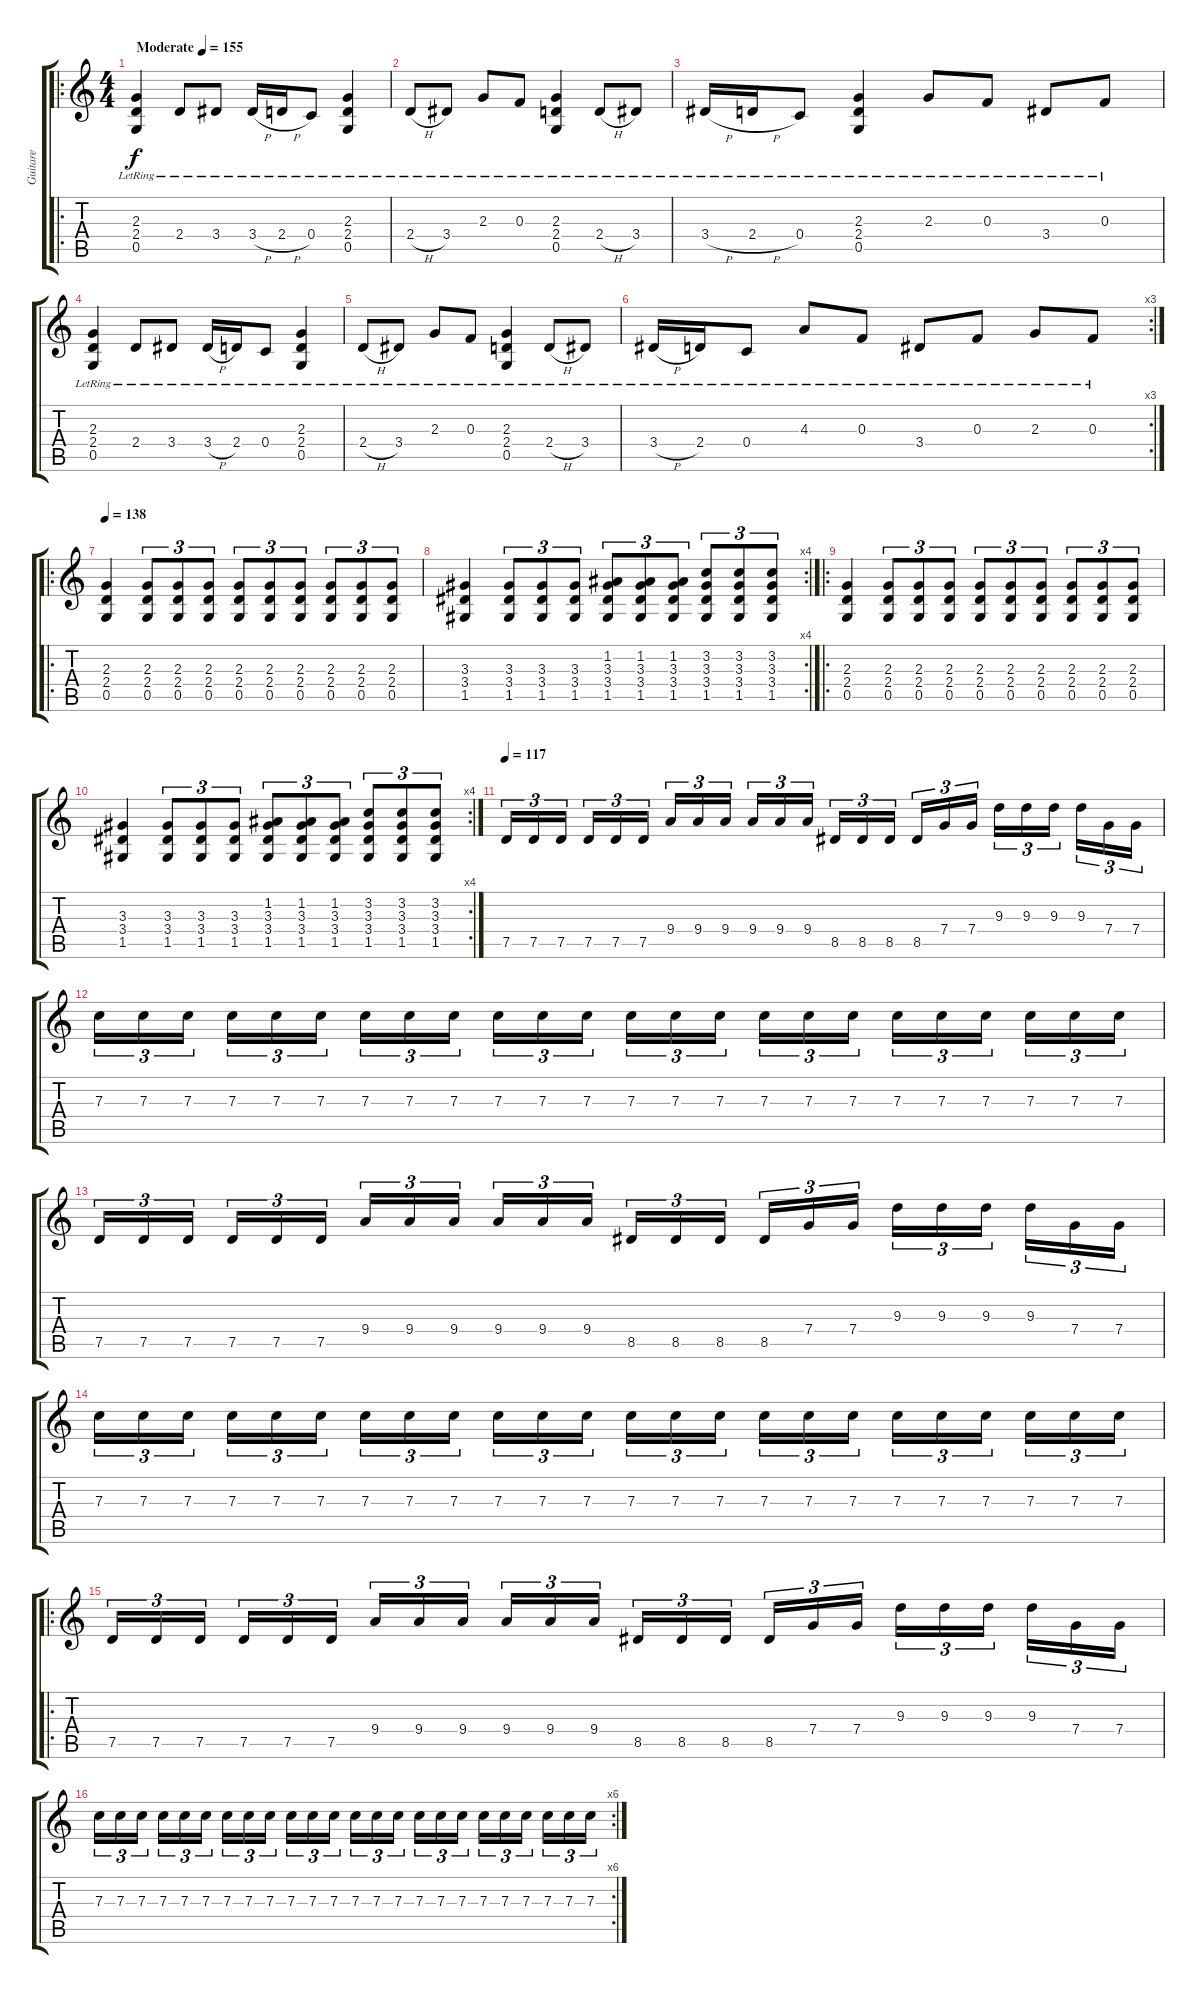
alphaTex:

\track ("Guitare" "Guitare") {instrument distortionguitar}
\staff {score tabs}
\tuning (D4 A3 F3 C3 G2 D2) {hide}
\ro
\ts (4 4)
\tempo (155 "Moderate")
\clef g2
\ks c
(2.3{lr} 2.4{lr} 0.5{lr}).4{dy f instrument acousticguitarsteel} 2.4{lr}.8 3.4{lr}.8 3.4{h lr}.16 2.4{h lr}.16 0.4{lr}.8 (2.3{lr} 2.4{lr} 0.5{lr}).4 |
2.4{h lr}.8 3.4{lr}.8 2.3{lr}.8 0.3{lr}.8 (2.3{lr} 2.4{lr} 0.5{lr}).4 2.4{h lr}.8 3.4{lr}.8 |
3.4{h lr}.16 2.4{h lr}.16 0.4{lr}.8 (2.3{lr} 2.4{lr} 0.5{lr}).4 2.3{lr}.8 0.3{lr}.8 3.4{lr}.8 0.3{lr}.8 |
(2.3{lr} 2.4{lr} 0.5{lr}).4 2.4{lr}.8 3.4{lr}.8 3.4{h lr}.16 2.4{lr}.16 0.4{lr}.8 (2.3{lr} 2.4{lr} 0.5{lr}).4 |
2.4{h lr}.8 3.4{lr}.8 2.3{lr}.8 0.3{lr}.8 (2.3{lr} 2.4{lr} 0.5{lr}).4 2.4{h lr}.8 3.4{lr}.8 |
\rc 3
3.4{h lr}.16 2.4{lr}.16 0.4{lr}.8 4.3{lr}.8 0.3{lr}.8 3.4{lr}.8 0.3{lr}.8 2.3{lr}.8 0.3{lr}.8 |
\ro
\tempo 138
(2.3 2.4 0.5).4{instrument distortionguitar} (2.3 2.4 0.5).8{tu (3 2)} (2.3 2.4 0.5).8{tu (3 2)} (2.3 2.4 0.5).8{tu (3 2)} (2.3 2.4 0.5).8{tu (3 2)} (2.3 2.4 0.5).8{tu (3 2)} (2.3 2.4 0.5).8{tu (3 2)} (2.3 2.4 0.5).8{tu (3 2)} (2.3 2.4 0.5).8{tu (3 2)} (2.3 2.4 0.5).8{tu (3 2)} |
\rc 4
(3.3 3.4 1.5).4 (3.3 3.4 1.5).8{tu (3 2)} (3.3 3.4 1.5).8{tu (3 2)} (3.3 3.4 1.5).8{tu (3 2)} (1.2 3.3 3.4 1.5).8{tu (3 2)} (1.2 3.3 3.4 1.5).8{tu (3 2)} (1.2 3.3 3.4 1.5).8{tu (3 2)} (3.2 3.3 3.4 1.5).8{tu (3 2)} (3.2 3.3 3.4 1.5).8{tu (3 2)} (3.2 3.3 3.4 1.5).8{tu (3 2)} |
\ro
(2.3 2.4 0.5).4 (2.3 2.4 0.5).8{tu (3 2)} (2.3 2.4 0.5).8{tu (3 2)} (2.3 2.4 0.5).8{tu (3 2)} (2.3 2.4 0.5).8{tu (3 2)} (2.3 2.4 0.5).8{tu (3 2)} (2.3 2.4 0.5).8{tu (3 2)} (2.3 2.4 0.5).8{tu (3 2)} (2.3 2.4 0.5).8{tu (3 2)} (2.3 2.4 0.5).8{tu (3 2)} |
\rc 4
(3.3 3.4 1.5).4 (3.3 3.4 1.5).8{tu (3 2)} (3.3 3.4 1.5).8{tu (3 2)} (3.3 3.4 1.5).8{tu (3 2)} (1.2 3.3 3.4 1.5).8{tu (3 2)} (1.2 3.3 3.4 1.5).8{tu (3 2)} (1.2 3.3 3.4 1.5).8{tu (3 2)} (3.2 3.3 3.4 1.5).8{tu (3 2)} (3.2 3.3 3.4 1.5).8{tu (3 2)} (3.2 3.3 3.4 1.5).8{tu (3 2)} |
\tempo 117
7.5.16{tu (3 2)} 7.5.16{tu (3 2)} 7.5.16{tu (3 2) beam splitsecondary} 7.5.16{tu (3 2)} 7.5.16{tu (3 2)} 7.5.16{tu (3 2)} 9.4.16{tu (3 2)} 9.4.16{tu (3 2)} 9.4.16{tu (3 2) beam splitsecondary} 9.4.16{tu (3 2)} 9.4.16{tu (3 2)} 9.4.16{tu (3 2)} 8.5.16{tu (3 2)} 8.5.16{tu (3 2)} 8.5.16{tu (3 2) beam splitsecondary} 8.5.16{tu (3 2)} 7.4.16{tu (3 2)} 7.4.16{tu (3 2)} 9.3.16{tu (3 2)} 9.3.16{tu (3 2)} 9.3.16{tu (3 2) beam splitsecondary} 9.3.16{tu (3 2)} 7.4.16{tu (3 2)} 7.4.16{tu (3 2)} |
7.3.16{tu (3 2)} 7.3.16{tu (3 2)} 7.3.16{tu (3 2) beam splitsecondary} 7.3.16{tu (3 2)} 7.3.16{tu (3 2)} 7.3.16{tu (3 2)} 7.3.16{tu (3 2)} 7.3.16{tu (3 2)} 7.3.16{tu (3 2) beam splitsecondary} 7.3.16{tu (3 2)} 7.3.16{tu (3 2)} 7.3.16{tu (3 2)} 7.3.16{tu (3 2)} 7.3.16{tu (3 2)} 7.3.16{tu (3 2) beam splitsecondary} 7.3.16{tu (3 2)} 7.3.16{tu (3 2)} 7.3.16{tu (3 2)} 7.3.16{tu (3 2)} 7.3.16{tu (3 2)} 7.3.16{tu (3 2) beam splitsecondary} 7.3.16{tu (3 2)} 7.3.16{tu (3 2)} 7.3.16{tu (3 2)} |
7.5.16{tu (3 2)} 7.5.16{tu (3 2)} 7.5.16{tu (3 2) beam splitsecondary} 7.5.16{tu (3 2)} 7.5.16{tu (3 2)} 7.5.16{tu (3 2)} 9.4.16{tu (3 2)} 9.4.16{tu (3 2)} 9.4.16{tu (3 2) beam splitsecondary} 9.4.16{tu (3 2)} 9.4.16{tu (3 2)} 9.4.16{tu (3 2)} 8.5.16{tu (3 2)} 8.5.16{tu (3 2)} 8.5.16{tu (3 2) beam splitsecondary} 8.5.16{tu (3 2)} 7.4.16{tu (3 2)} 7.4.16{tu (3 2)} 9.3.16{tu (3 2)} 9.3.16{tu (3 2)} 9.3.16{tu (3 2) beam splitsecondary} 9.3.16{tu (3 2)} 7.4.16{tu (3 2)} 7.4.16{tu (3 2)} |
7.3.16{tu (3 2)} 7.3.16{tu (3 2)} 7.3.16{tu (3 2) beam splitsecondary} 7.3.16{tu (3 2)} 7.3.16{tu (3 2)} 7.3.16{tu (3 2)} 7.3.16{tu (3 2)} 7.3.16{tu (3 2)} 7.3.16{tu (3 2) beam splitsecondary} 7.3.16{tu (3 2)} 7.3.16{tu (3 2)} 7.3.16{tu (3 2)} 7.3.16{tu (3 2)} 7.3.16{tu (3 2)} 7.3.16{tu (3 2) beam splitsecondary} 7.3.16{tu (3 2)} 7.3.16{tu (3 2)} 7.3.16{tu (3 2)} 7.3.16{tu (3 2)} 7.3.16{tu (3 2)} 7.3.16{tu (3 2) beam splitsecondary} 7.3.16{tu (3 2)} 7.3.16{tu (3 2)} 7.3.16{tu (3 2)} |
\ro
7.5.16{tu (3 2)} 7.5.16{tu (3 2)} 7.5.16{tu (3 2) beam splitsecondary} 7.5.16{tu (3 2)} 7.5.16{tu (3 2)} 7.5.16{tu (3 2)} 9.4.16{tu (3 2)} 9.4.16{tu (3 2)} 9.4.16{tu (3 2) beam splitsecondary} 9.4.16{tu (3 2)} 9.4.16{tu (3 2)} 9.4.16{tu (3 2)} 8.5.16{tu (3 2)} 8.5.16{tu (3 2)} 8.5.16{tu (3 2) beam splitsecondary} 8.5.16{tu (3 2)} 7.4.16{tu (3 2)} 7.4.16{tu (3 2)} 9.3.16{tu (3 2)} 9.3.16{tu (3 2)} 9.3.16{tu (3 2) beam splitsecondary} 9.3.16{tu (3 2)} 7.4.16{tu (3 2)} 7.4.16{tu (3 2)} |
\rc 6
7.3.16{tu (3 2)} 7.3.16{tu (3 2)} 7.3.16{tu (3 2) beam splitsecondary} 7.3.16{tu (3 2)} 7.3.16{tu (3 2)} 7.3.16{tu (3 2)} 7.3.16{tu (3 2)} 7.3.16{tu (3 2)} 7.3.16{tu (3 2) beam splitsecondary} 7.3.16{tu (3 2)} 7.3.16{tu (3 2)} 7.3.16{tu (3 2)} 7.3.16{tu (3 2)} 7.3.16{tu (3 2)} 7.3.16{tu (3 2) beam splitsecondary} 7.3.16{tu (3 2)} 7.3.16{tu (3 2)} 7.3.16{tu (3 2)} 7.3.16{tu (3 2)} 7.3.16{tu (3 2)} 7.3.16{tu (3 2) beam splitsecondary} 7.3.16{tu (3 2)} 7.3.16{tu (3 2)} 7.3.16{tu (3 2)}
